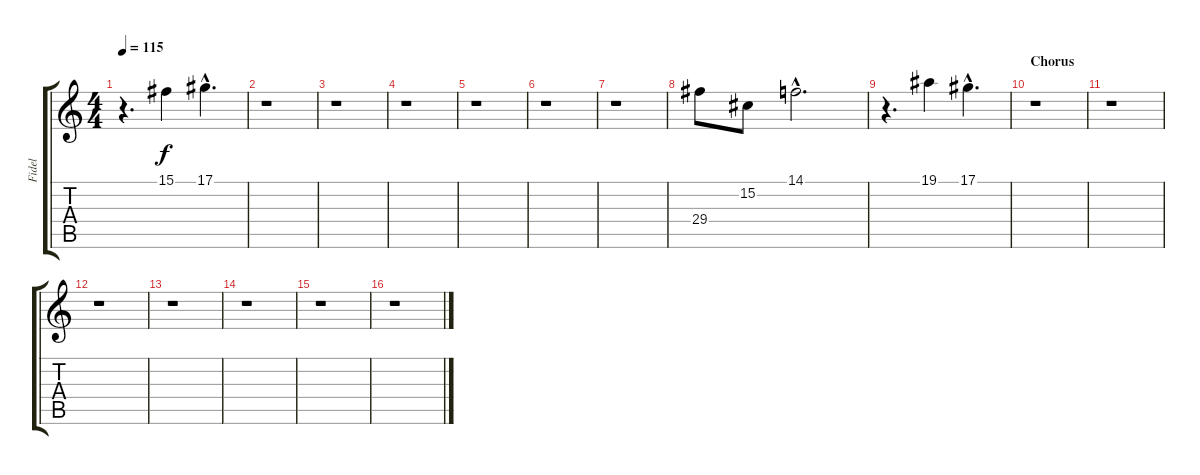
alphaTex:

\track ("Fidel" "Fidel") {instrument electricpiano2}
\staff {score tabs}
\tuning (Eb4 Bb3 Gb3 Db3 Ab2 Eb2) {hide}
\ts (4 4)
\tempo 115
\clef g2
\ks c
r.4{d dy f} 15.1.4 17.1{hac}.4{d} |
r.1 |
r.1 |
r.1 |
r.1 |
r.1 |
r.1 |
29.4.8 15.2.8 14.1{hac}.2{d} |
r.4{d} 19.1.4 17.1{hac}.4{d} |
\section ("" "Chorus")
r.1 |
r.1 |
r.1 |
r.1 |
r.1 |
r.1 |
r.1
